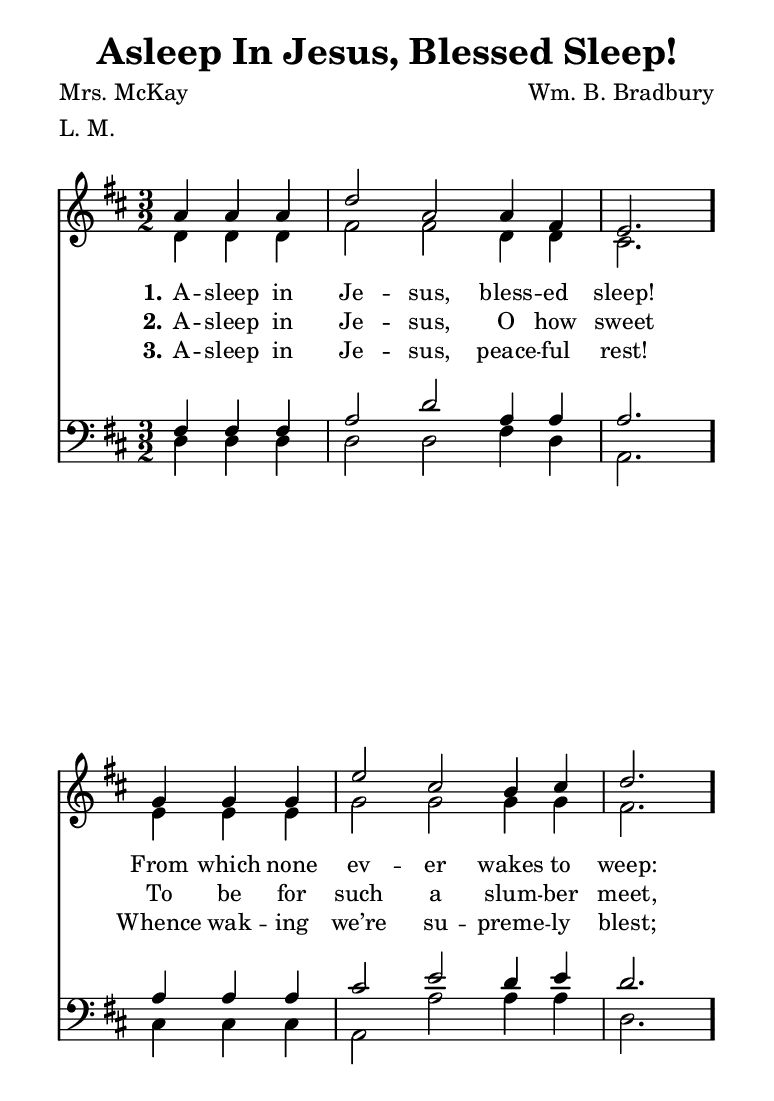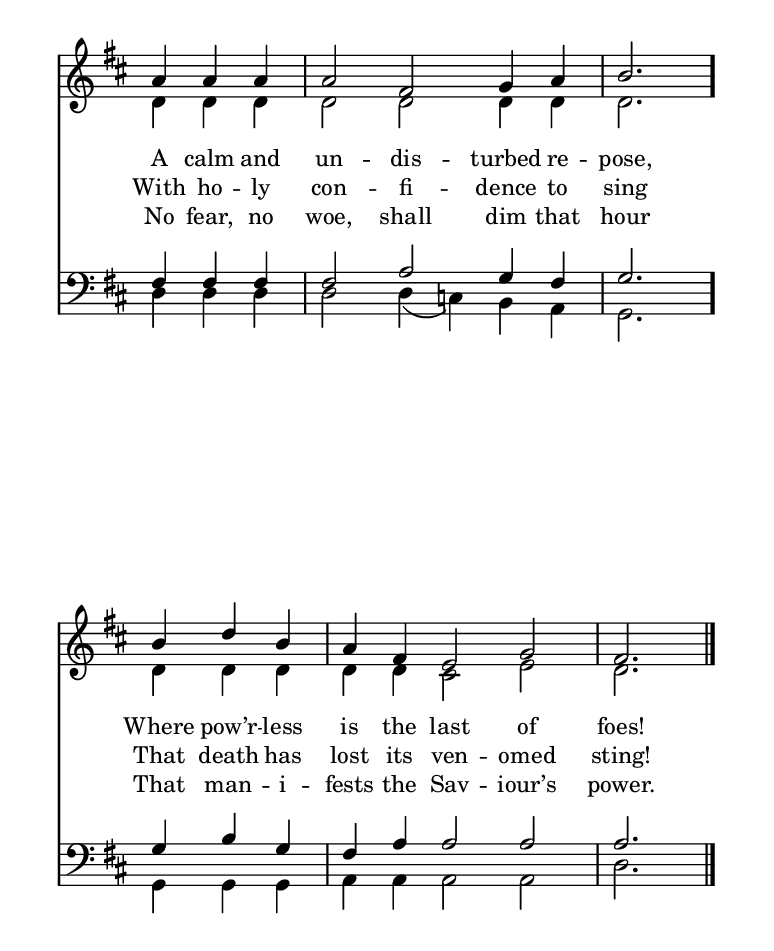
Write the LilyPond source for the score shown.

\include "common/global.ily"
\paper {
  \include "common/paper.ily"
  ragged-last-bottom = ##t
}

\header{
  hymnnumber = "205"
  title = "Asleep In Jesus, Blessed Sleep!"
  tunename = "Rest"
  meter = "L. M."
  poet = "Mrs. McKay"
  composer = "Wm. B. Bradbury"
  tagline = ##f
}

global = {
  \include "common/overrides.ily"
  \override Staff.TimeSignature.style = #'numbered
  \time 3/2
  \override Score.MetronomeMark.transparent = ##t % hide all fermata changes too
  \tempo 4=130
  \key d \major
  \partial 2.
  \autoBeamOff
}

notesSoprano = {
\global
\relative c'' {

  a4 a a | d2 a a4 fis | e2.
  g4 g g | e'2 cis b4 cis | d2.
  a4 a a | a2 fis g4 a | b2.
  b4 d b | a fis e2 g | fis2.

  \bar "|."

}
}

notesAlto = {
\global
\relative e' {

  d4 d d | fis2 fis d4 d | cis2.
  e4 e e | g2 g g4 g | fis2.
  d4 d d | d2 d d4 d | d2.
  d4 d d | d d cis2 e | d2.

}
}

notesTenor = {
\global
\relative a {

  fis4 fis fis | a2 d a4 a | a2.
  a4 a a | cis2 e d4 e | d2.
  fis,4 fis fis | fis2 a g4 fis | g2.
  g4 b g | fis4 a a2 a | a2.

}
}

notesBass = {
\global
\relative f {

  d4 d d | d2 d fis4 d | a2.
  cis4 cis cis | a2 a' a4 a | d,2.
  d4 d d | d2 d4( c) b a | g2.
  g4 g g | a a a2 a | d2.

}
}

wordsA = \lyricmode {
\set stanza = "1."

A -- sleep in Je -- sus, bless -- ed sleep! \bar "."
From which none ev -- er wakes to weep: \bar "."
A calm and un -- dis -- turbed re -- pose, \bar "."
Where pow’r -- less is the last of foes! \bar "."

}

wordsB = \lyricmode {
\set stanza = "2."

A -- sleep in Je -- sus, O how sweet
To be for such a slum -- ber meet,
With ho -- ly con -- fi -- dence to sing
That death has lost its ven -- omed sting!

}

wordsC = \lyricmode {
\set stanza = "3."

A -- sleep in Je -- sus, peace -- ful rest!
Whence wak -- ing we’re su -- preme -- ly blest;
No fear, no woe, shall dim that hour
That man -- i -- fests the Sav -- iour’s power.

}

\score {
  \context ChoirStaff <<
    \context Staff = upper <<
      \set ChoirStaff.systemStartDelimiter = #'SystemStartBar
      \context Voice  = sopranos { \voiceOne << \notesSoprano >> }
      \context Voice  = altos { \voiceTwo << \notesAlto >> }
      \context Lyrics = one   \lyricsto sopranos \wordsA
      \context Lyrics = two   \lyricsto sopranos \wordsB
      \context Lyrics = three \lyricsto sopranos \wordsC
    >>
    \context Staff = men <<
      \clef bass
      \context Voice  = tenors { \voiceOne << \notesTenor >> }
      \context Voice  = basses { \voiceTwo << \notesBass >> }
    >>
  >>
  \layout {
    \include "common/layout.ily"
  }
  \midi{
    \include "common/midi.ily"
  }
}

\version "2.19.49"  % necessary for upgrading to future LilyPond versions.

% vi:set et ts=2 sw=2 ai nocindent syntax=lilypond:
